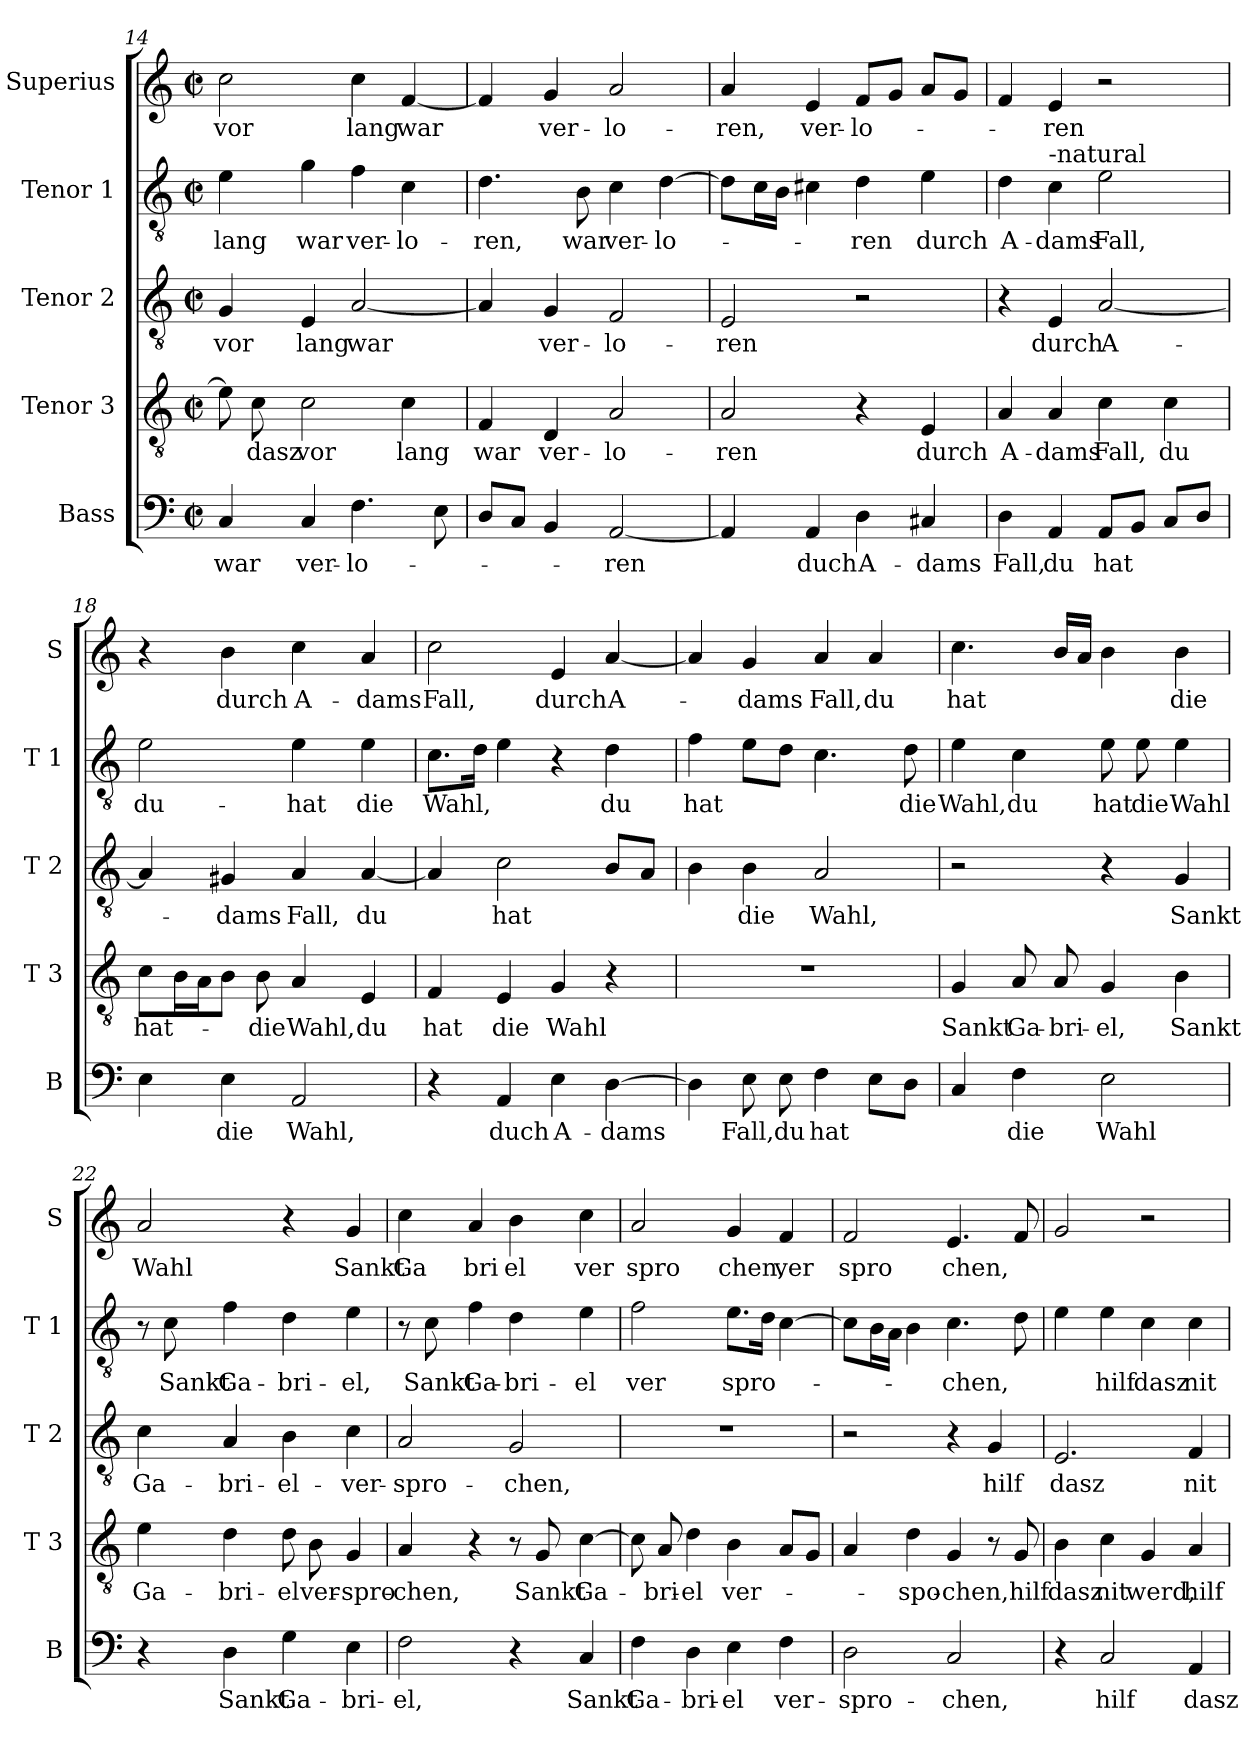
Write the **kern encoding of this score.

**kern	**text	**kern	**text	**kern	**text	**kern	**text	**kern	**text
*part5	*part5	*part4	*part4	*part3	*part3	*part2	*part2	*part1	*part1
*staff5	*staff5	*staff4	*staff4	*staff3	*staff3	*staff2	*staff2	*staff1	*staff1
*I"Bass	*	*I"Tenor 3	*	*I"Tenor 2	*	*I"Tenor 1	*	*I"Superius	*
*I'B	*	*I'T 3	*	*I'T 2	*	*I'T 1	*	*I'S	*
*clefF4	*	*clefGv2	*	*clefGv2	*	*clefGv2	*	*clefG2	*
*k[]	*	*k[]	*	*k[]	*	*k[]	*	*k[]	*
*C:	*	*C:	*	*C:	*	*C:	*	*C:	*
*M2/2	*	*M2/2	*	*M2/2	*	*M2/2	*	*M2/2	*
*met(c|)	*	*met(c|)	*	*met(c|)	*	*met(c|)	*	*met(c|)	*
=14	=14	=14	=14	=14	=14	=14	=14	=14	=14
!	!LO:LY:b	!	!	!	!LO:LY:b	!	!LO:LY:b	!	!LO:LY:b
4C/	war	8e\]	.	4G/	vor	4e\	lang	2cc\	vor
!	!	!	!LO:LY:b	!	!	!	!	!	!
.	.	8c\	dasz	.	.	.	.	.	.
!	!LO:LY:b	!	!LO:LY:b	!	!LO:LY:b	!	!LO:LY:b	!	!
4C/	ver-	2c\	vor	4E/	lang	4g\	war	.	.
!	!LO:LY:b	!	!	!	!LO:LY:b	!	!LO:LY:b	!	!LO:LY:b
4.F\	-lo-	.	.	[2A/	war	4f\	ver-	4cc\	lang
!	!	!	!LO:LY:b	!	!	!	!LO:LY:b	!	!LO:LY:b
.	.	4c\	lang	.	.	4c\	-lo-	[4f/	war
8E\	.	.	.	.	.	.	.	.	.
=15	=15	=15	=15	=15	=15	=15	=15	=15	=15
!	!	!	!LO:LY:b	!	!	!	!LO:LY:b	!	!
8D/L	.	4F/	war	4A/]	.	4.d\	-ren,	4f/]	.
8C/J	.	.	.	.	.	.	.	.	.
!	!	!	!LO:LY:b	!	!LO:LY:b	!	!	!	!LO:LY:b
4BB/	.	4D/	ver-	4G/	ver-	.	.	4g/	ver-
!	!	!	!	!	!	!	!LO:LY:b	!	!
.	.	.	.	.	.	8B\	war	.	.
!	!LO:LY:b	!	!LO:LY:b	!	!LO:LY:b	!	!LO:LY:b	!	!LO:LY:b
[2AA/	-ren	2A/	-lo-	2F/	-lo-	4c\	ver-	2a/	-lo-
!	!	!	!	!	!	!	!LO:LY:b	!	!
.	.	.	.	.	.	[4d\	-lo-	.	.
!!LO:LB:g=z
=16	=16	=16	=16	=16	=16	=16	=16	=16	=16
!	!	!	!LO:LY:b	!	!LO:LY:b	!	!	!	!LO:LY:b
4AA/]	.	2A/	-ren	2E/	-ren	8d\L]	.	4a/	-ren,
.	.	.	.	.	.	16c\L	.	.	.
.	.	.	.	.	.	16B\JJ	.	.	.
!	!LO:LY:b	!	!	!	!	!	!	!	!LO:LY:b
4AA/	duch	.	.	.	.	4c#X\	.	4e/	ver-
!	!LO:LY:b	!	!	!	!	!	!LO:LY:b	!	!LO:LY:b
4D\	A-	4r	.	2r	.	4d\	-ren	8f/L	-lo-
.	.	.	.	.	.	.	.	8g/J	.
!	!LO:LY:b	!	!LO:LY:b	!	!	!	!LO:LY:b	!	!
4C#X/	-dams	4E/	durch	.	.	4e\	durch	8a/L	.
.	.	.	.	.	.	.	.	8g/J	.
=17	=17	=17	=17	=17	=17	=17	=17	=17	=17
!	!LO:LY:b	!	!LO:LY:b	!	!	!	!LO:LY:b	!	!
4D\	Fall,	4A/	A-	4r	.	4d\	A-	4f/	.
!	!	!	!	!	!	!LO:TX:a:t=-natural	!	!	!
!	!LO:LY:b	!	!LO:LY:b	!	!LO:LY:b	!	!LO:LY:b	!	!LO:LY:b
4AA/	du	4A/	-dams	4E/	durch	4c\	-dams	4e/	-ren
!	!LO:LY:b	!	!LO:LY:b	!	!LO:LY:b	!	!LO:LY:b	!	!
8AA/L	hat	4c\	Fall,	[2A/	A-	2e\	Fall,	2r	.
8BB/J	.	.	.	.	.	.	.	.	.
!	!	!	!LO:LY:b	!	!	!	!	!	!
8C/L	.	4c\	du	.	.	.	.	.	.
8D/J	.	.	.	.	.	.	.	.	.
=18	=18	=18	=18	=18	=18	=18	=18	=18	=18
!	!	!	!LO:LY:b	!	!	!	!LO:LY:b	!	!
4E\	.	8c\L	hat-	4A/]	.	2e\	du-	4r	.
.	.	16B\L	.	.	.	.	.	.	.
.	.	16A\J	.	.	.	.	.	.	.
!	!LO:LY:b	!	!	!	!LO:LY:b	!	!	!	!LO:LY:b
4E\	die	8B\J	.	4G#X/	-dams	.	.	4b\	durch
!	!	!	!LO:LY:b	!	!	!	!	!	!
.	.	8B\	-die	.	.	.	.	.	.
!	!LO:LY:b	!	!LO:LY:b	!	!LO:LY:b	!	!LO:LY:b	!	!LO:LY:b
2AA/	Wahl,	4A/	Wahl,	4A/	Fall,	4e\	-hat	4cc\	A-
!	!	!	!LO:LY:b	!	!LO:LY:b	!	!LO:LY:b	!	!LO:LY:b
.	.	4E/	du	[4A/	du	4e\	die	4a/	-dams
=19	=19	=19	=19	=19	=19	=19	=19	=19	=19
!	!	!	!LO:LY:b	!	!	!	!LO:LY:b	!	!LO:LY:b
4r	.	4F/	hat	4A/]	.	8.c\L	Wahl,	2cc\	Fall,
.	.	.	.	.	.	16d\Jk	.	.	.
!	!LO:LY:b	!	!LO:LY:b	!	!LO:LY:b	!	!	!	!
4AA/	duch	4E/	die	2c\	hat	4e\	.	.	.
!	!LO:LY:b	!	!LO:LY:b	!	!	!	!	!	!LO:LY:b
4E\	A-	4G/	Wahl	.	.	4r	.	4e/	durch
!	!LO:LY:b	!	!	!	!	!	!LO:LY:b	!	!LO:LY:b
[4D\	-dams	4r	.	8B/L	.	4d\	du	[4a/	A-
.	.	.	.	8A/J	.	.	.	.	.
=20	=20	=20	=20	=20	=20	=20	=20	=20	=20
!	!	!	!	!	!	!	!LO:LY:b	!	!
4D\]	.	1r	.	4B\	.	4f\	hat	4a/]	.
!	!LO:LY:b	!	!	!	!LO:LY:b	!	!	!	!LO:LY:b
8E\	Fall,	.	.	4B\	die	8e\L	.	4g/	-dams
!	!LO:LY:b	!	!	!	!	!	!	!	!
8E\	du	.	.	.	.	8d\J	.	.	.
!	!LO:LY:b	!	!	!	!LO:LY:b	!	!	!	!LO:LY:b
4F\	hat	.	.	2A/	Wahl,	4.c\	.	4a/	Fall,
!	!	!	!	!	!	!	!	!	!LO:LY:b
8E\L	.	.	.	.	.	.	.	4a/	du
!	!	!	!	!	!	!	!LO:LY:b	!	!
8D\J	.	.	.	.	.	8d\	die	.	.
!!LO:LB:g=z
=21	=21	=21	=21	=21	=21	=21	=21	=21	=21
!	!	!	!LO:LY:b	!	!	!	!LO:LY:b	!	!LO:LY:b
4C/	.	4G/	Sankt	2r	.	4e\	Wahl,	4.cc\	hat
!	!LO:LY:b	!	!LO:LY:b	!	!	!	!LO:LY:b	!	!
4F\	die	8A/	Ga-	.	.	4c\	du	.	.
!	!	!	!LO:LY:b	!	!	!	!	!	!
.	.	8A/	-bri-	.	.	.	.	16b/LL	.
.	.	.	.	.	.	.	.	16a/JJ	.
!	!LO:LY:b	!	!LO:LY:b	!	!	!	!LO:LY:b	!	!
2E\	Wahl	4G/	-el,	4r	.	8e\	hat	4b\	.
!	!	!	!	!	!	!	!LO:LY:b	!	!
.	.	.	.	.	.	8e\	die	.	.
!	!	!	!LO:LY:b	!	!LO:LY:b	!	!LO:LY:b	!	!LO:LY:b
.	.	4B\	Sankt	4G/	Sankt	4e\	Wahl	4b\	die
=22	=22	=22	=22	=22	=22	=22	=22	=22	=22
!	!	!	!LO:LY:b	!	!LO:LY:b	!	!	!	!LO:LY:b
4r	.	4e\	Ga-	4c\	Ga-	8r	.	2a/	Wahl
!	!	!	!	!	!	!	!LO:LY:b	!	!
.	.	.	.	.	.	8c\	Sankt	.	.
!	!LO:LY:b	!	!LO:LY:b	!	!LO:LY:b	!	!LO:LY:b	!	!
4D\	Sankt	4d\	-bri-	4A/	-bri-	4f\	Ga-	.	.
!	!LO:LY:b	!	!LO:LY:b	!	!LO:LY:b	!	!LO:LY:b	!	!
4G\	Ga-	8d\	-el	4B\	-el-	4d\	-bri-	4r	.
!	!	!	!LO:LY:b	!	!	!	!	!	!
.	.	8B\	ver-	.	.	.	.	.	.
!	!LO:LY:b	!	!LO:LY:b	!	!LO:LY:b	!	!LO:LY:b	!	!LO:LY:b
4E\	-bri-	4G/	-spro-	4c\	-ver-	4e\	-el,	4g/	Sankt
=23	=23	=23	=23	=23	=23	=23	=23	=23	=23
!	!LO:LY:b	!	!LO:LY:b	!	!LO:LY:b	!	!	!	!LO:LY:b
2F\	-el,	4A/	-chen,	2A/	-spro-	8r	.	4cc\	Ga
!	!	!	!	!	!	!	!LO:LY:b	!	!
.	.	.	.	.	.	8c\	Sankt	.	.
!	!	!	!	!	!	!	!LO:LY:b	!	!LO:LY:b
.	.	4r	.	.	.	4f\	Ga-	4a/	bri
!	!	!	!	!	!LO:LY:b	!	!LO:LY:b	!	!LO:LY:b
4r	.	8r	.	2G/	-chen,	4d\	-bri-	4b\	el
!	!	!	!LO:LY:b	!	!	!	!	!	!
.	.	8G/	Sankt	.	.	.	.	.	.
!	!LO:LY:b	!	!LO:LY:b	!	!	!	!LO:LY:b	!	!LO:LY:b
4C/	Sankt	[4c\	Ga-	.	.	4e\	-el	4cc\	ver
=24	=24	=24	=24	=24	=24	=24	=24	=24	=24
!	!LO:LY:b	!	!	!	!	!	!LO:LY:b	!	!LO:LY:b
4F\	Ga-	8c\]	.	1r	.	2f\	ver	2a/	spro
!	!	!	!LO:LY:b	!	!	!	!	!	!
.	.	8A/	-bri-	.	.	.	.	.	.
!	!LO:LY:b	!	!LO:LY:b	!	!	!	!	!	!
4D\	-bri-	4d\	-el	.	.	.	.	.	.
!	!LO:LY:b	!	!LO:LY:b	!	!	!	!LO:LY:b	!	!LO:LY:b
4E\	-el	4B\	ver-	.	.	8.e\L	spro-	4g/	chen,
.	.	.	.	.	.	16d\Jk	.	.	.
!	!LO:LY:b	!	!	!	!	!	!	!	!LO:LY:b
4F\	ver-	8A/L	.	.	.	[4c\	.	4f/	ver
.	.	8G/J	.	.	.	.	.	.	.
!!LO:PB:g=z
=25	=25	=25	=25	=25	=25	=25	=25	=25	=25
!	!LO:LY:b	!	!	!	!	!	!	!	!LO:LY:b
2D\	-spro-	4A/	.	2r	.	8c\L]	.	2f/	spro
.	.	.	.	.	.	16B\L	.	.	.
.	.	.	.	.	.	16A\JJ	.	.	.
!	!	!	!LO:LY:b	!	!	!	!	!	!
.	.	4d\	-spo-	.	.	4B\	.	.	.
!	!LO:LY:b	!	!LO:LY:b	!	!	!	!LO:LY:b	!	!LO:LY:b
2C/	-chen,	4G/	-chen,	4r	.	4.c\	-chen,	4.e/	chen,
!	!	!	!	!	!LO:LY:b	!	!	!	!
.	.	8r	.	4G/	hilf	.	.	.	.
!	!	!	!LO:LY:b	!	!	!	!	!	!
.	.	8G/	hilf	.	.	8d\	.	8f/	.
=26	=26	=26	=26	=26	=26	=26	=26	=26	=26
!	!	!	!LO:LY:b	!	!LO:LY:b	!	!	!	!
4r	.	4B\	dasz	2.E/	dasz	4e\	.	2g/	.
!	!LO:LY:b	!	!LO:LY:b	!	!	!	!LO:LY:b	!	!
2C/	hilf	4c\	nit	.	.	4e\	hilf	.	.
!	!	!	!LO:LY:b	!	!	!	!LO:LY:b	!	!
.	.	4G/	werd,	.	.	4c\	dasz	2r	.
!	!LO:LY:b	!	!LO:LY:b	!	!LO:LY:b	!	!LO:LY:b	!	!
4AA/	dasz	4A/	hilf	4F/	nit	4c\	nit	.	.
=	=	=	=	=	=	=	=	=	=
*-	*-	*-	*-	*-	*-	*-	*-	*-	*-
